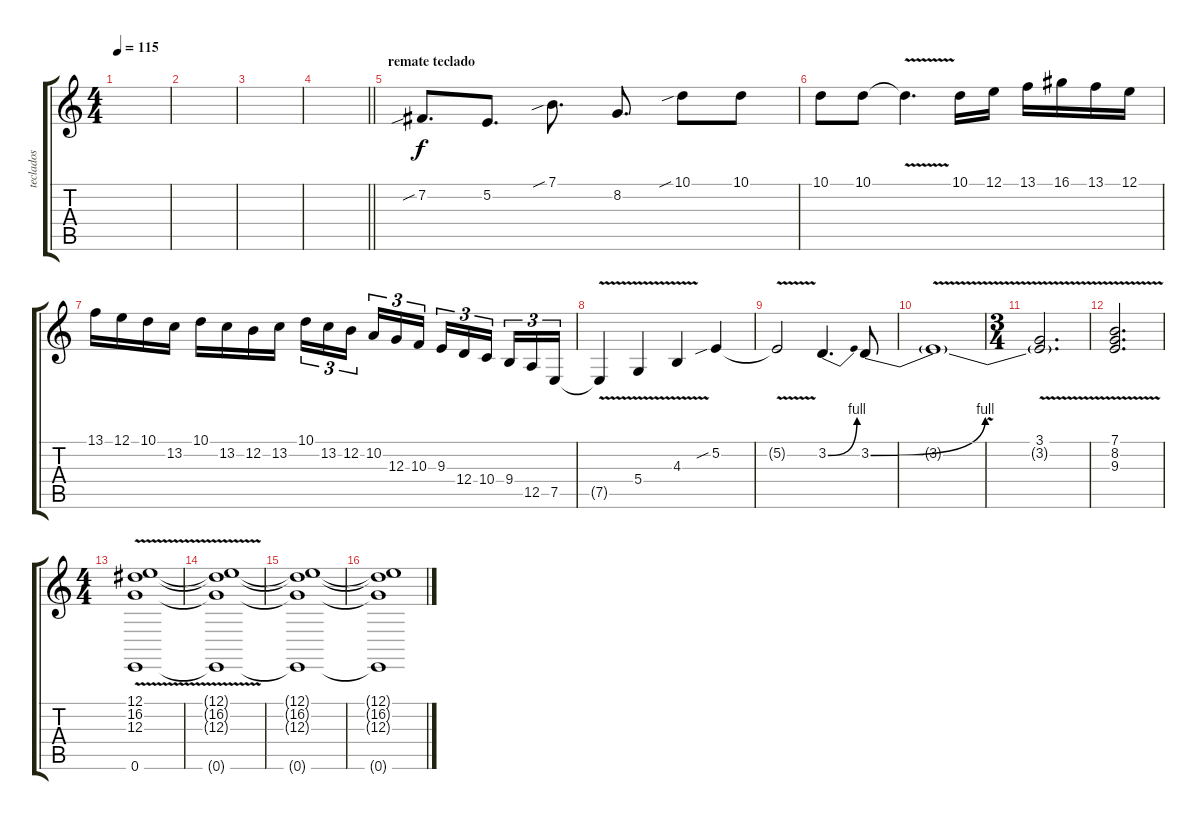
\track ("teclados" "teclados") {instrument lead2sawtooth}
\staff {score tabs}
\tuning (E4 B3 G3 D3 A2 E2) {hide}
\ts (4 4)
\tempo 115
\clef g2
\ks c
|
|
|
\barLineRight lightlight
|
\section ("" "remate teclado")
7.2{sib}.8{d} 5.2.8{d} 7.1{sib}.8{d} 8.2.8{d} 10.1{sib}.8 10.1.8 |
10.1.8 10.1.8 10.1{v t}.4{d} 10.1.16 12.1.16 13.1.16 16.1.16 13.1.16 12.1.16 |
13.1.16 12.1.16 10.1.16 13.2.16 10.1.16 13.2.16 12.2.16 13.2.16 10.1.16{tu (3 2)} 13.2.16{tu (3 2)} 12.2.16{tu (3 2)} 10.2.16{tu (3 2)} 12.3.16{tu (3 2)} 10.3.16{tu (3 2)} 9.3.16{tu (3 2)} 12.4.16{tu (3 2)} 10.4.16{tu (3 2)} 9.4.16{tu (3 2)} 12.5.16{tu (3 2)} 7.5.16{tu (3 2)} |
7.5{v t}.4 5.4{v}.4 4.3{v}.4 5.2{sib}.4 |
5.2{v t}.2 3.2{be (bend 0 0 60 4)}.4{d} 3.2{be (bend 0 0 60 4)}.8 |
3.2{v t}.1 |
\ts (3 4)
(3.1 3.2{v t}).2{d} |
(7.1{v} 8.2 9.3).2{d} |
\ts (4 4)
(12.1 16.2 12.3{v} 0.6).1 |
(12.1{t} 16.2{t} 12.3{t} 0.6{t}).1 |
(12.1{t} 16.2{t} 12.3{t} 0.6{t}).1 |
(12.1{t} 16.2{t} 12.3{t} 0.6{t}).1
